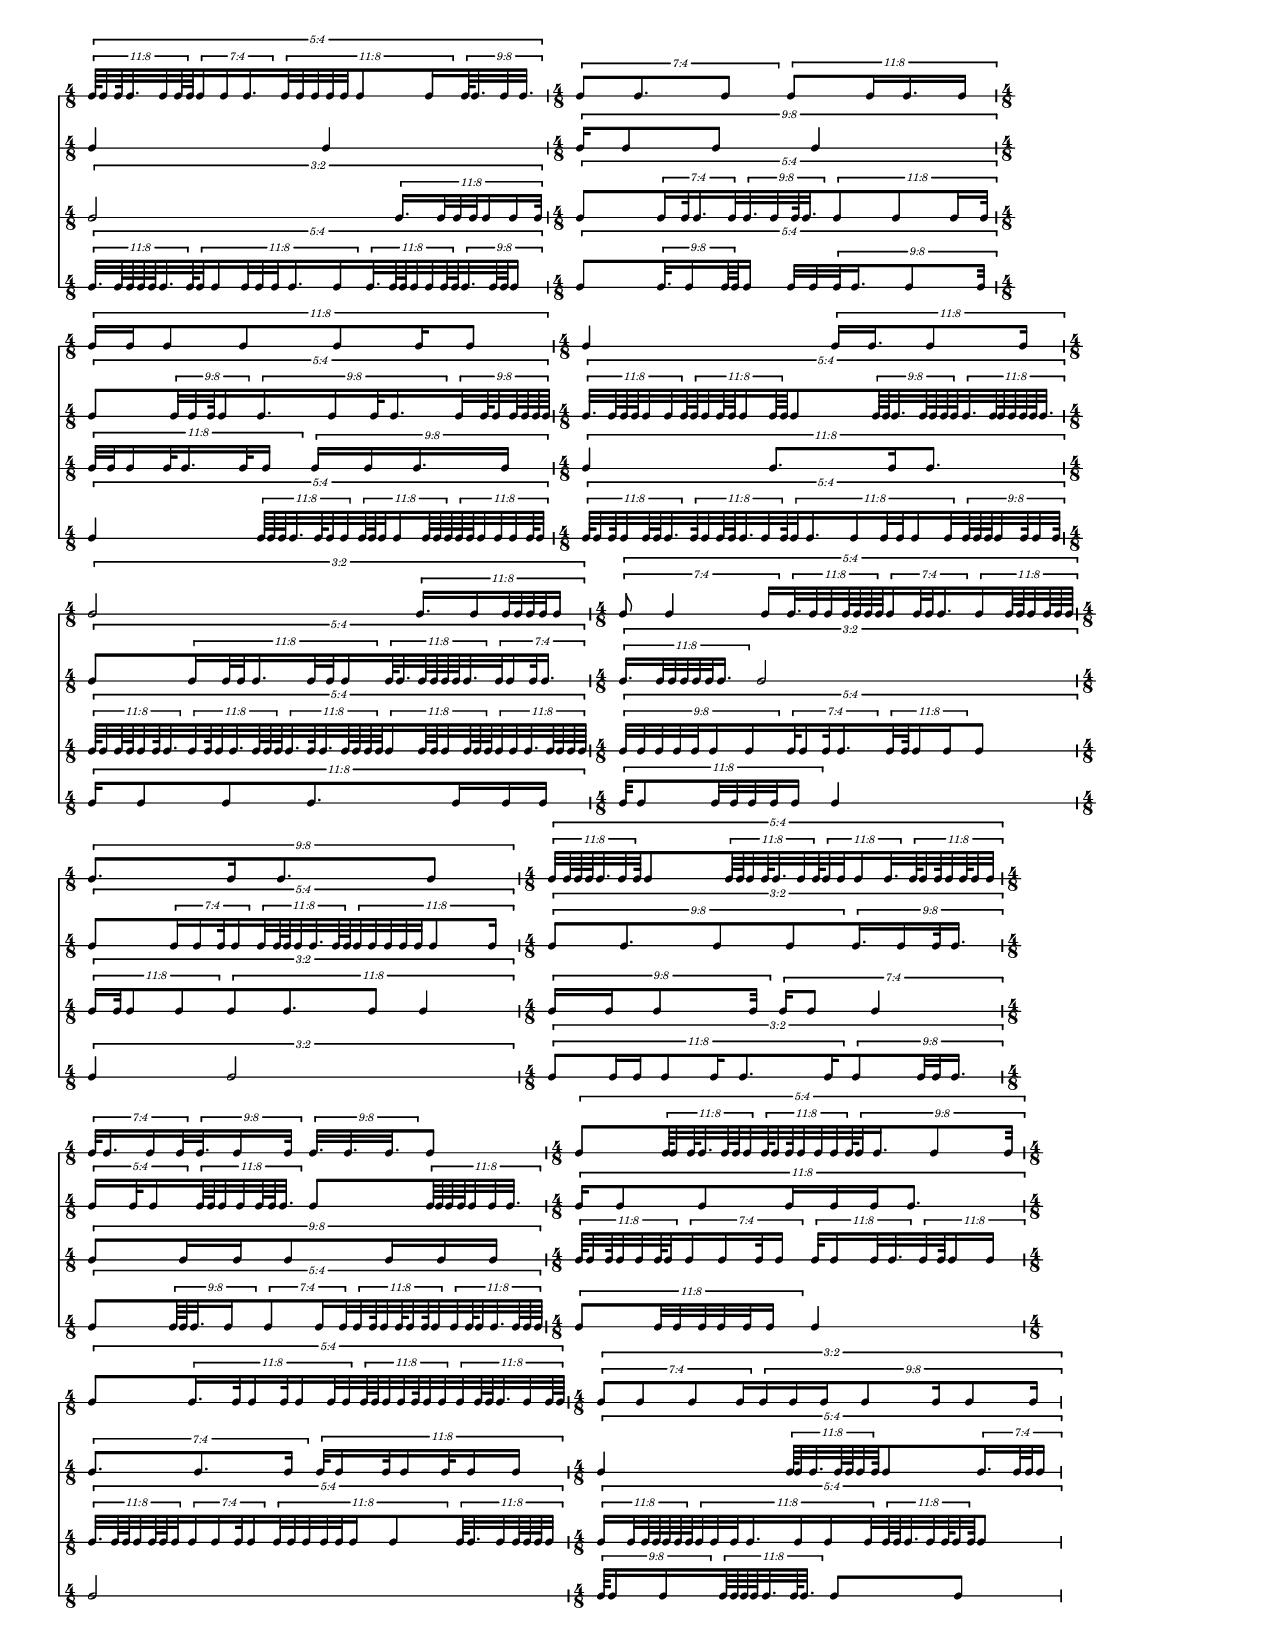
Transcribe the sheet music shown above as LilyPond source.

%%% Suitable for rhythmic examples:
%%%   OFF: first-system indent, bar numbers, automatic beaming
%%%   ON:  ragged-right, forget-accidentals
%%%
%%%   * Tuplets extend full length of figures they govern
%%%   * Tuplets are always written as fraction
%%%   * Line break are allowed on spanning durations
%%%   * All breakable spanners are set to True
%%%   * Collisions are ignored
%%%   * Paper layout is landscape

\header {
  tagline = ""
}

\midi{}
\layout {
  indent = #0
  ragged-right = ##t

  \context {
    \Score

    % proportional notation
    proportionalNotationDuration = #(ly:make-moment 1 54)
    %proportionalNotationDuration = #(ly:make-moment 1 74)
    %\override SpacingSpanner #'strict-note-spacing = ##t
    %\override SpacingSpanner #'strict-grace-spacing = ##t
    %\override SpacingSpanner #'uniform-stretching = ##t

    % breakable spanners
    \override Glissando #'breakable = ##t
    \override Beam #'breakable = ##t
    \override TextSpanner #'breakable = ##t

    % collisions
    %\override NoteColumn #'ignore-collision = ##t

    % tuplet handling
    tupletFullLength = ##t
    \override TupletNumber #'text = #tuplet-number::calc-fraction-text
    \override TupletBracket #'bracket-visibility = ##t
    \override TupletBracket #'padding = #2
    % allow tuplet bracket to always be visible, even for short tuplets.
    \override TupletBracket #'springs-and-rods = #ly:spanner::set-spacing-rods
    \override TupletBracket #'minimum-length = #3

    % bar numbers
    \remove Bar_number_engraver

    % text handling
    \override TextScript #'staff-padding = #4

  }

  \context {
    \Staff
    \override TimeSignature #'style = #'numbered
  }

  \context {
    \RhythmicStaff
    \override TimeSignature #'style = #'numbered
    \override VerticalAxisGroup #'minimum-Y-extent = #'(-2 . 4)
  }

  \context{
    \Voice
    % allow line break in spanning durations.
    % \remove "Forbid_line_break_engraver"
  }
}

#(set-default-paper-size "letter")
#(set-global-staff-size 12)



\score {
	<<
		\new RhythmicStaff {
\time 4/8
	\times 4/5 { 
			\times 8/11 { 
		c'64  c'32  c'64  c'32.  c'32  c'64  c'64  
	} 
 		\times 4/7 { 
		c'16  c'16  c'16.  
	} 
 		\times 8/11 { 
		c'32  c'32  c'32  c'32  c'32  c'8  c'16  
	} 
 		\times 8/9 { 
		c'64  c'32.  c'32  c'32.  
	} 
 	
	}

\time 4/8
	\times 4/7 { 
		c'8  c'8.  c'8  
	} 
 		\times 8/11 { 
		c'8  c'16  c'16.  c'16  
	} 
 	

\time 4/8
	\times 8/11 { 
		c'16  c'16  c'8  c'8  c'8  c'16  c'8  
	} 
 	

\time 4/8
c'4  	\times 8/11 { 
		c'16  c'16.  c'8  c'16  
	} 
 	

\time 4/8
	\times 2/3 { 
		c'2  	\times 8/11 { 
		c'16.  c'16  c'32  c'32  c'32  c'32  c'16  
	} 
 	
	}

\time 4/8
	\times 4/5 { 
			\times 4/7 { 
		c'8  c'4  c'16  
	} 
 		\times 8/11 { 
		c'32.  c'32  c'32  c'64  c'64  c'64  c'64  
	} 
 		\times 4/7 { 
		c'16  c'32  c'32  c'16.  
	} 
 		\times 8/11 { 
		c'16  c'64  c'64  c'32  c'64  c'64  c'64  
	} 
 	
	}

\time 4/8
	\times 8/9 { 
		c'8.  c'16  c'8.  c'8  
	} 
 	

\time 4/8
	\times 4/5 { 
			\times 8/11 { 
		c'32  c'64  c'64  c'64  c'32.  c'32  c'64  
	} 
 	c'8  	\times 8/11 { 
		c'64  c'64  c'32  c'64  c'32.  c'32  c'64  
	} 
 		\times 8/11 { 
		c'32  c'32  c'16  c'32.  
	} 
 		\times 8/11 { 
		c'64  c'32  c'64  c'32  c'64  c'32  c'32  
	} 
 	
	}

\time 4/8
	\times 4/7 { 
		c'32  c'16.  c'16  c'32  
	} 
 		\times 8/9 { 
		c'32.  c'16  c'32  
	} 
 		\times 8/9 { 
		c'32.  c'32.  c'32.  
	} 
 	c'8  

\time 4/8
	\times 4/5 { 
		c'8  	\times 8/11 { 
		c'64  c'32  c'64  c'32.  c'64  c'64  c'32  
	} 
 		\times 8/11 { 
		c'64  c'32  c'64  c'32  c'32  c'32  c'64  
	} 
 		\times 8/9 { 
		c'32  c'16.  c'8  c'32  
	} 
 	
	}

\time 4/8
	\times 4/5 { 
		c'8  	\times 8/11 { 
		c'16.  c'32  c'16  c'32  c'16  c'32  c'32  
	} 
 		\times 8/11 { 
		c'64  c'64  c'32  c'32  c'64  c'32  c'32  
	} 
 		\times 8/11 { 
		c'32  c'64  c'64  c'32.  c'32  c'64  c'64  
	} 
 	
	}

\time 4/8
	\times 2/3 { 
			\times 4/7 { 
		c'8  c'8  c'8  c'16  
	} 
 		\times 8/9 { 
		c'16  c'16  c'16  c'8  c'16  c'8  c'16  
	} 
 	
	}


}\new RhythmicStaff {
\time 4/8
c'4  c'4  

\time 4/8
	\times 8/9 { 
		c'16  c'8  c'8  c'4  
	} 
 	

\time 4/8
	\times 4/5 { 
		c'8  	\times 8/9 { 
		c'32  c'32  c'64  c'16  
	} 
 		\times 8/9 { 
		c'16.  c'16  c'32  c'16.  
	} 
 		\times 8/9 { 
		c'32  c'64  c'32  c'64  c'64  c'64  c'64  
	} 
 	
	}

\time 4/8
	\times 4/5 { 
			\times 8/11 { 
		c'32.  c'64  c'64  c'64  c'32  c'32  c'64  
	} 
 		\times 8/11 { 
		c'64  c'32  c'64  c'64  c'16  c'64  c'64  
	} 
 	c'8  	\times 8/9 { 
		c'64  c'64  c'32.  c'64  c'64  c'64  c'64  
	} 
 		\times 8/11 { 
		c'32.  c'64  c'64  c'64  c'64  c'64  c'32.  
	} 
 	
	}

\time 4/8
	\times 4/5 { 
		c'8  	\times 8/11 { 
		c'16  c'32  c'32  c'16.  c'32  c'32  c'16  
	} 
 		\times 8/11 { 
		c'64  c'32.  c'64  c'64  c'64  c'64  c'32.  
	} 
 		\times 4/7 { 
		c'32  c'16  c'32  c'16.  
	} 
 	
	}

\time 4/8
	\times 2/3 { 
			\times 8/11 { 
		c'16.  c'32  c'32  c'32  c'32  c'32  c'16.  
	} 
 	c'2  
	}

\time 4/8
	\times 4/5 { 
		c'8  	\times 4/7 { 
		c'16  c'16  c'32  c'16  
	} 
 		\times 8/11 { 
		c'32  c'64  c'64  c'32  c'32.  c'64  c'64  
	} 
 		\times 8/11 { 
		c'32  c'32  c'32  c'32  c'32  c'8  c'16  
	} 
 	
	}

\time 4/8
	\times 2/3 { 
			\times 8/9 { 
		c'8  c'8.  c'8  c'8  
	} 
 		\times 8/9 { 
		c'16.  c'16  c'32  c'16.  
	} 
 	
	}

\time 4/8
	\times 4/5 { 
		c'16  c'32  c'16  
	} 
 		\times 8/11 { 
		c'64  c'64  c'32  c'32  c'64  c'64  c'32.  
	} 
 	c'8  	\times 8/11 { 
		c'64  c'64  c'64  c'64  c'32  c'32  c'32.  
	} 
 	

\time 4/8
	\times 8/11 { 
		c'16  c'8  c'8  c'16  c'16  c'16  c'8.  
	} 
 	

\time 4/8
	\times 4/7 { 
		c'8.  c'8.  c'16  
	} 
 		\times 8/11 { 
		c'32  c'16  c'32  c'16  c'32  c'16  c'16  
	} 
 	

\time 4/8
	\times 4/5 { 
		c'4  	\times 8/11 { 
		c'64  c'32  c'32.  c'64  c'64  c'32  c'64  
	} 
 	c'8  	\times 4/7 { 
		c'16.  c'32  c'32  c'16  
	} 
 	
	}


}\new RhythmicStaff {
\time 4/8
	\times 2/3 { 
		c'2  	\times 8/11 { 
		c'16.  c'32  c'32  c'32  c'16  c'16  c'32  
	} 
 	
	}

\time 4/8
	\times 4/5 { 
		c'8  	\times 4/7 { 
		c'16  c'32  c'16.  c'32  
	} 
 		\times 8/9 { 
		c'32.  c'32  c'64  c'32.  
	} 
 		\times 8/11 { 
		c'8  c'8  c'16  c'32  
	} 
 	
	}

\time 4/8
	\times 8/11 { 
		c'32  c'32  c'16  c'32  c'16.  c'32  c'16  
	} 
 		\times 8/9 { 
		c'16  c'16  c'16.  c'16  
	} 
 	

\time 4/8
	\times 8/11 { 
		c'4  c'8.  c'16  c'8.  
	} 
 	

\time 4/8
	\times 4/5 { 
			\times 8/11 { 
		c'64  c'32  c'64  c'64  c'32  c'64  c'32.  
	} 
 		\times 8/11 { 
		c'32  c'64  c'32  c'32.  c'64  c'64  c'64  
	} 
 		\times 8/11 { 
		c'32.  c'64  c'32.  c'64  c'64  c'64  c'64  
	} 
 		\times 8/11 { 
		c'16  c'64  c'64  c'32  c'64  c'64  c'64  
	} 
 		\times 8/11 { 
		c'32  c'32  c'32.  c'64  c'64  c'64  c'64  
	} 
 	
	}

\time 4/8
	\times 4/5 { 
			\times 8/9 { 
		c'32  c'32  c'32  c'32  c'32  c'16  c'16  
	} 
 		\times 4/7 { 
		c'32  c'16  c'32  c'16.  
	} 
 		\times 8/11 { 
		c'32  c'64  c'16  c'16  
	} 
 	c'8  
	}

\time 4/8
	\times 2/3 { 
			\times 8/11 { 
		c'16  c'32  c'8  c'8  
	} 
 		\times 8/11 { 
		c'8  c'8.  c'8  c'4  
	} 
 	
	}

\time 4/8
	\times 8/9 { 
		c'16  c'16  c'8  c'32  
	} 
 		\times 4/7 { 
		c'16  c'8  c'4  
	} 
 	

\time 4/8
	\times 8/9 { 
		c'8  c'16  c'16  c'8  c'16  c'16  c'16  
	} 
 	

\time 4/8
	\times 8/11 { 
		c'64  c'32  c'64  c'32  c'32  c'64  c'32  
	} 
 		\times 4/7 { 
		c'16  c'16  c'32  c'16  
	} 
 		\times 8/11 { 
		c'32  c'16  c'32  c'32.  
	} 
 		\times 8/11 { 
		c'32  c'64  c'16  c'16  
	} 
 	

\time 4/8
	\times 4/5 { 
			\times 8/11 { 
		c'32.  c'64  c'64  c'32  c'64  c'64  c'32  
	} 
 		\times 4/7 { 
		c'16  c'16  c'32  c'16  
	} 
 		\times 8/11 { 
		c'32  c'32  c'32  c'32  c'32  c'16  c'8  
	} 
 		\times 8/11 { 
		c'64  c'32.  c'32  c'64  c'64  c'64  c'32  
	} 
 	
	}

\time 4/8
	\times 4/5 { 
			\times 8/11 { 
		c'16  c'32  c'64  c'64  c'64  c'64  c'64  
	} 
 		\times 8/11 { 
		c'32  c'32  c'32  c'16.  c'16  c'16  c'32  
	} 
 		\times 8/11 { 
		c'64  c'64  c'32.  c'32  c'64  c'32  c'64  
	} 
 	c'8  
	}


}\new RhythmicStaff {
\time 4/8
	\times 4/5 { 
			\times 8/11 { 
		c'32.  c'64  c'64  c'64  c'64  c'32.  c'64  
	} 
 		\times 8/11 { 
		c'32  c'16  c'32  c'32  c'32  c'16.  c'16  
	} 
 		\times 8/11 { 
		c'32.  c'64  c'64  c'32  c'32  c'64  c'64  
	} 
 		\times 8/9 { 
		c'32.  c'64  c'64  c'16  
	} 
 	
	}

\time 4/8
	\times 4/5 { 
		c'8  	\times 8/9 { 
		c'32.  c'16  c'64  c'64  
	} 
 	c'16  c'32  c'32   
 		\times 8/9 { 
		c'32  c'16.  c'8  c'32  
	} 
 	
	}

\time 4/8
	\times 4/5 { 
		c'4  	\times 8/11 { 
		c'64  c'64  c'64  c'32.  c'64  c'32  c'32  
	} 
 		\times 8/11 { 
		c'64  c'64  c'32  c'16  c'64  c'64  c'64  
	} 
 		\times 8/11 { 
		c'64  c'64  c'32  c'32  c'32  c'64  c'32  
	} 
 	
	}

\time 4/8
	\times 4/5 { 
			\times 8/11 { 
		c'64  c'32  c'64  c'32  c'64  c'64  c'32.  
	} 
 		\times 8/11 { 
		c'64  c'32  c'64  c'64  c'32.  c'32  c'64  
	} 
 		\times 8/11 { 
		c'32  c'16.  c'16  c'32  c'32  c'16  c'32  
	} 
 		\times 8/9 { 
		c'64  c'64  c'64  c'32  c'64  c'32  c'64  
	} 
 	
	}

\time 4/8
	\times 8/11 { 
		c'16  c'8  c'8  c'8.  c'16  c'16  c'16  
	} 
 	

\time 4/8
	\times 8/11 { 
		c'32  c'8  c'32  c'32  c'32  c'32  c'16  
	} 
 	c'4  

\time 4/8
	\times 2/3 { 
		c'4  c'2  
	}

\time 4/8
	\times 2/3 { 
			\times 8/11 { 
		c'8  c'16  c'16  c'8  c'16  c'8.  c'16  
	} 
 		\times 8/9 { 
		c'8  c'32  c'32  c'16.  
	} 
 	
	}

\time 4/8
	\times 4/5 { 
		c'8  	\times 8/9 { 
		c'64  c'64  c'32.  c'16  
	} 
 		\times 4/7 { 
		c'8  c'16  c'32  
	} 
 		\times 8/11 { 
		c'32  c'64  c'32  c'64  c'32  c'64  c'32  
	} 
 		\times 8/11 { 
		c'32  c'64  c'32  c'32.  c'64  c'64  c'64  
	} 
 	
	}

\time 4/8
	\times 8/11 { 
		c'8  c'32  c'32  c'32  c'32  c'32  c'16  
	} 
 	c'4  

\time 4/8
c'2  

\time 4/8
	\times 8/9 { 
		c'64  c'16  c'16  
	} 
 		\times 8/11 { 
		c'64  c'64  c'64  c'64  c'32.  c'64  c'32.  
	} 
 	c'8  c'8  


}
  >> 
}

